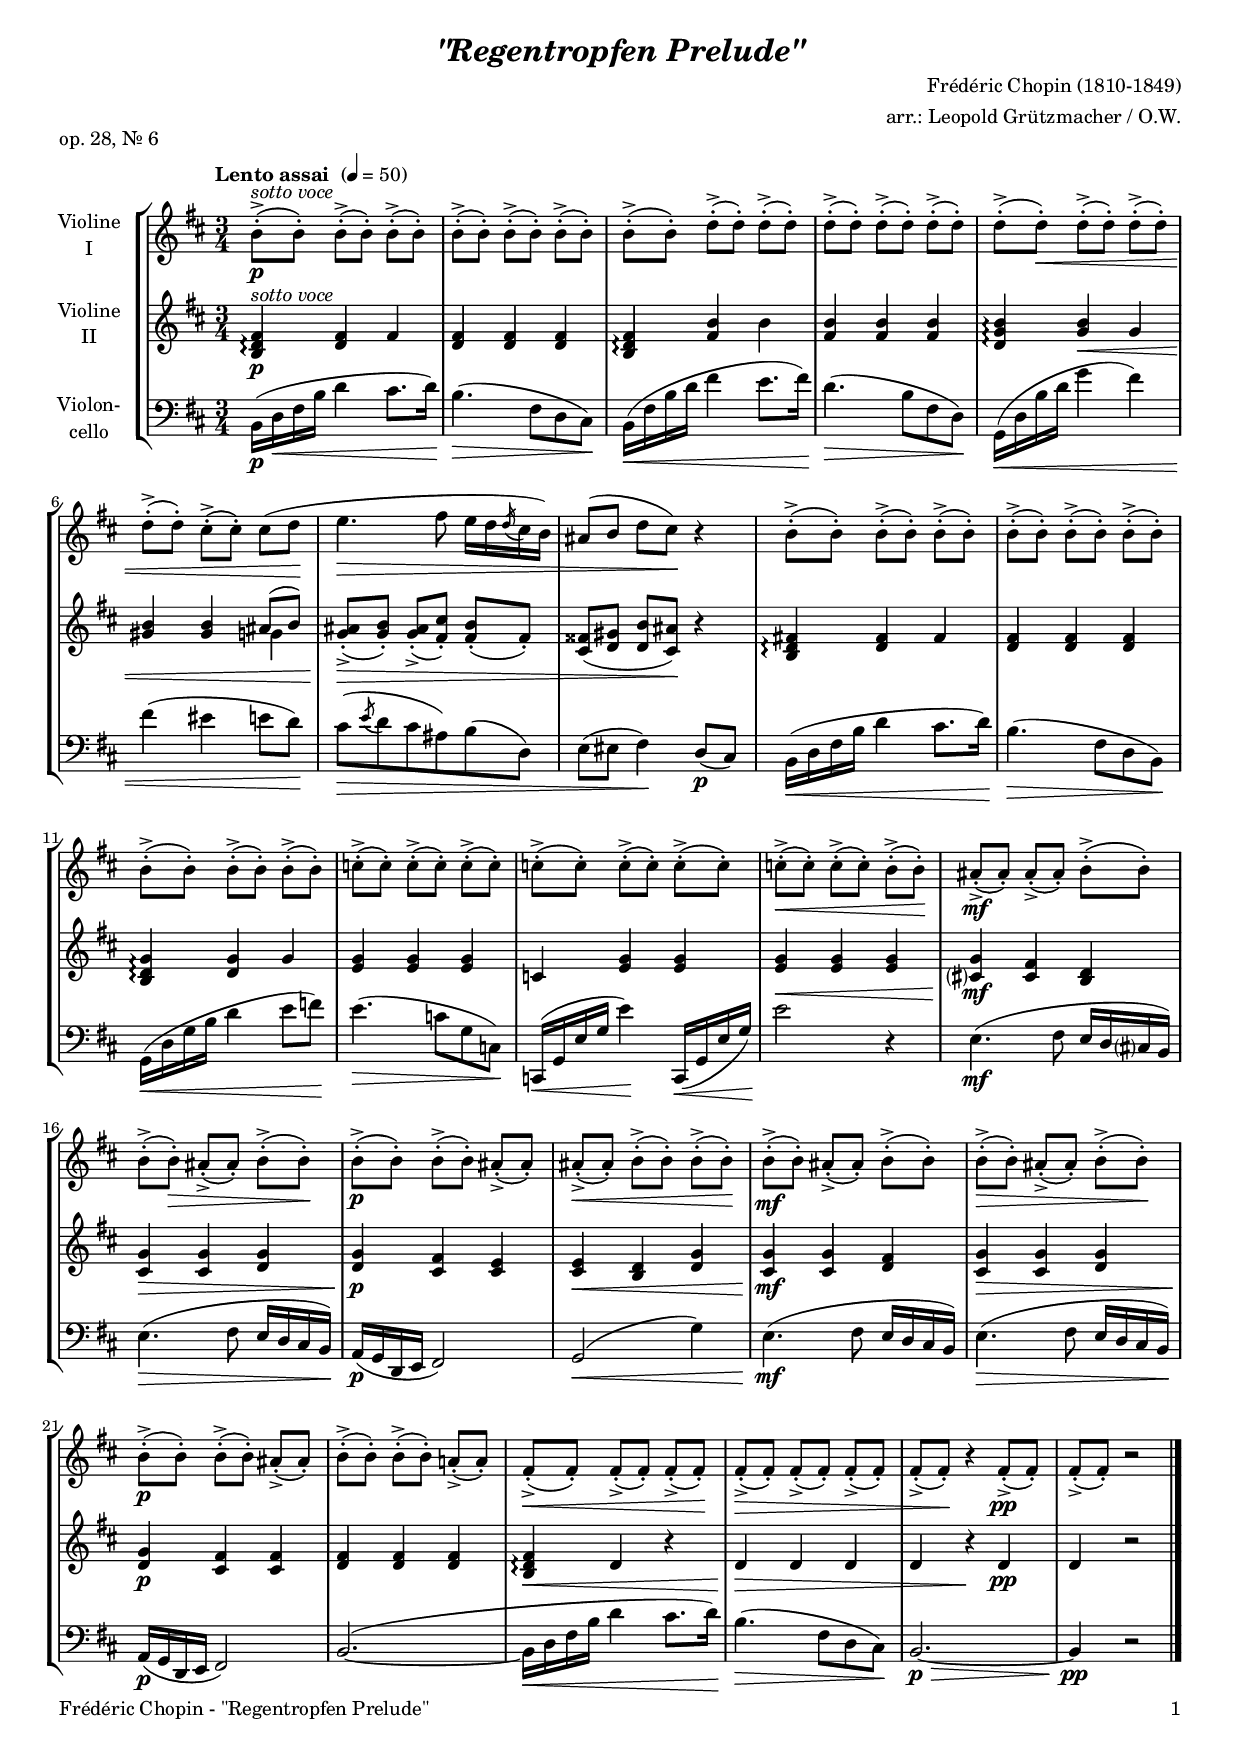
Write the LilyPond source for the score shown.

\version "2.20.2"
\include "deutsch.ly"

#(set-global-staff-size 17)

\header {
  title     = \markup \bold \italic "\"Regentropfen Prelude\""
  composer  = "Frédéric Chopin (1810-1849)"
  arranger  = "arr.: Leopold Grützmacher / O.W."
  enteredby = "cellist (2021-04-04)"
  piece     = "op. 28, Nr. 6"
}

voiceconsts = {
  \key h \minor
  \time 3/4
  \clef "treble"
%  \numericTimeSignature
  \compressEmptyMeasures
  % Set default beaming for all staves
  \set Timing.beamExceptions = #'()
  \set Timing.baseMoment     = #(ly:make-moment 1 4)
  \set Timing.beatStructure  = #'(1 1 1)
  \tempo "Lento assai " 4=50
}

micl = "clarinet"
mifl = "flute"
miob = "oboe"
mifh = "french horn"
misx = "tenor sax"
mist = "string ensemble 1"
mivl = "violin"
miba = "cello"

boxa = { \bar "||" \mark \markup \box \italic "A" }
boxb = { \bar "||" \mark \markup \box \italic "B" }
boxc = { \bar "||" \mark \markup \box \italic "C" }
boxd = { \bar "||" \mark \markup \box \italic "D" }

dcaf = \mark \markup \box \italic "D.C. al Fine"
fine = \mark \markup \box \italic "Fine"
gcod = \mark \markup \musicglyph "scripts.coda"
gseg = \mark \markup \musicglyph "scripts.segno"
mori = { \breathe \mark \markup \box \italic "molto rit." }
rit  = \mark \markup \box \italic "rit."
simi = \markup \italic "simile"
sovo = \markup \italic "sotto voce"
toco = \mark \markup { \lower #1 "al Coda " { \musicglyph #"scripts.coda"} }

va = \relative c'' {
  \voiceconsts

  h8(-.->^\sovo\p h)-. h(-.-> h)-. h(-.-> h)-.
  h(-.-> h)-. h(-.-> h)-. h(-.-> h)-.
  h(-.-> h)-. d(-.-> d)-. d(-.-> d)-.
  d(-.-> d)-. d(-.-> d)-. d(-.-> d)-.
  d(-.-> d)-.\< d(-.-> d)-. d(-.-> d)-.
  d(-.-> d)-. cis(-.-> cis)-. cis( d\!

  e4.\!\> fis8 e16[ d \acciaccatura d cis h])
  ais8( h d cis)\! r4
  h8(-.-> h)-. h(-.-> h)-. h(-.-> h)-.
  h(-.-> h)-. h(-.-> h)-. h(-.-> h)-.
  h(-.-> h)-. h(-.-> h)-. h(-.-> h)-.
  c(-.-> c)-. c(-.-> c)-. c(-.-> c)-.

  c(-.-> c)-. c(-.-> c)-. c(-.-> c)-.
  c(-.->\< c)-. c(-.-> c)-. h(-.-> h)-.\!
  ais(-.->\mf ais)-. ais(-.-> ais)-. h(-.-> h)-.
  h(-.-> h)-.\> ais(-.-> ais)-. h(-.-> h)-.\!
  h(-.->\p h)-. h(-.-> h)-. ais(-.-> ais)-.
  ais(-.->\< ais)-. h(-.-> h)-. h(-.-> h)-.\!
  h(-.->\mf h)-. ais(-.-> ais)-. h(-.-> h)-.
  
  h(-.->\> h)-. ais(-.-> ais)-. h(-.-> h)-.\!
  h(-.->\p h)-. h(-.-> h)-. ais(-.-> ais)-.
  h(-.-> h)-. h(-.-> h)-. a!(-.-> a)-.
  fis(-.->\< fis)-. fis(-.-> fis)-. fis(-.-> fis)-.\!
  fis(-.->\> fis)-. fis(-.-> fis)-. fis(-.-> fis)-.
  fis(-.-> fis)-.\! r4 fis8(-.->\pp fis)-.
  fis(-.-> fis)-. r2 \bar "|."
}

vb = \relative c' {
  \voiceconsts

  <h d fis>4\arpeggio^\sovo\p <d fis> fis
  <d fis> <d fis> <d fis>
  <h d fis>\arpeggio <fis' h> h
  <fis h> <fis h> <fis h>
  <d g h>\arpeggio <g h>\< g
  <gis h> <gis h> << { ais8( h) } \\ g!4 >>

  <g ais>8(-.->\!\> <g h>)-. <g ais>(-.-> <fis cis'>)-. <fis h>(-. fis)-.
  <cis fisis>( <d gis> <d h'> <cis ais'>)\! r4
  <h d fis!>4\arpeggio <d fis> fis
  <d fis> <d fis> <d fis>
  <h d g>\arpeggio <d g> g
  <e g> <e g> <e g>

  c <e g> <e g>
  <e g>\< <e g> <e g>
  <cis? g'>\!\mf <cis fis> <d h>
  <cis g'>\> <cis g'> <d g>
  <d g>\!\p <cis fis> <cis e>
  <cis e>\< <h d> <d g>
  <cis g'>\!\mf <cis g'> <d fis>

  <cis g'>\> <cis g'> <d g>
  <d g>\!\p <cis fis> <cis fis>
  <d fis> <d fis> <d fis>
  <h d fis>\arpeggio\< d r
  d\!\> d d
  d r\! d\pp
  d r2 \bar "|."
}

vc = \relative c {
  \voiceconsts
  \clef "bass"

  h16(\p d\< fis h d4 cis8. d16)\!
  h4.(\> fis8[ d cis])\!
  h16(\< fis' h d fis4 e8. fis16)\!
  d4.(\> h8[ fis d])\!
  g,16(\< d' h' d g4 fis)
  fis( eis e8 d)\!

  cis([\> \acciaccatura e d cis ais) h( d,)]
  e( eis fis4)\! d8(\p cis)
  h16(\< d fis h d4 cis8. d16)\!
  h4.(\> fis8[ d h])\!
  g16(\< d' g h d4 e8 f)\!
  e4.(\> c8[ g c,])\!

  c,16(\< g' e' g e'4)\! c,,16(\< g' e' g)
  e'2\! r4
  e,4.(\mf fis8 e16 d cis? h)
  e4.(\> fis8 e16 d cis h)\!
  a(\p g d e fis2)
  g(\< g'4)
  e4.(\!\mf fis8 e16 d cis h)

  e4.(\> fis8 e16 d cis h)\!
  a(\p g d e fis2)
  h2.(~
  h16\< d fis h d4 cis8. d16)\!
  h4.(\> fis8[ d cis])\!
  h2.~\p\>
  h4\!\pp r2 \bar "|."
}


music = \new StaffGroup <<
      \new Staff {
	\set Staff.midiInstrument = \mivl
	\set Staff.instrumentName = \markup \center-column { "Violine" "I" }
	\transpose h h { \va }
      }

      \new Staff {
	\set Staff.midiInstrument = \mivl
	\set Staff.instrumentName = \markup \center-column { "Violine" "II" }
	\transpose h h { \vb }
      }

      \new Staff {
	\set Staff.midiInstrument = \miba
	\set Staff.instrumentName = \markup \center-column { "Violon-" "cello" }
	\transpose h h { \vc }
      }
>>

\book {
   \paper {
    print-page-number = ##t
    print-first-page-number = ##t
    ragged-last-bottom = ##f
    oddHeaderMarkup = \markup \null
    evenHeaderMarkup = \markup \null
    oddFooterMarkup = \markup {
      \fill-line {
        \on-the-fly #print-page-number-check-first
        "Frédéric Chopin - \"Regentropfen Prelude\"" \fromproperty #'page:page-number-string
      }
    }
    evenFooterMarkup = \oddFooterMarkup
  } \score {
    \music
    \layout {}
  }

  \score {
    \unfoldRepeats \music

    \midi {
      \context {
        \Score
      }
    }
  }
}